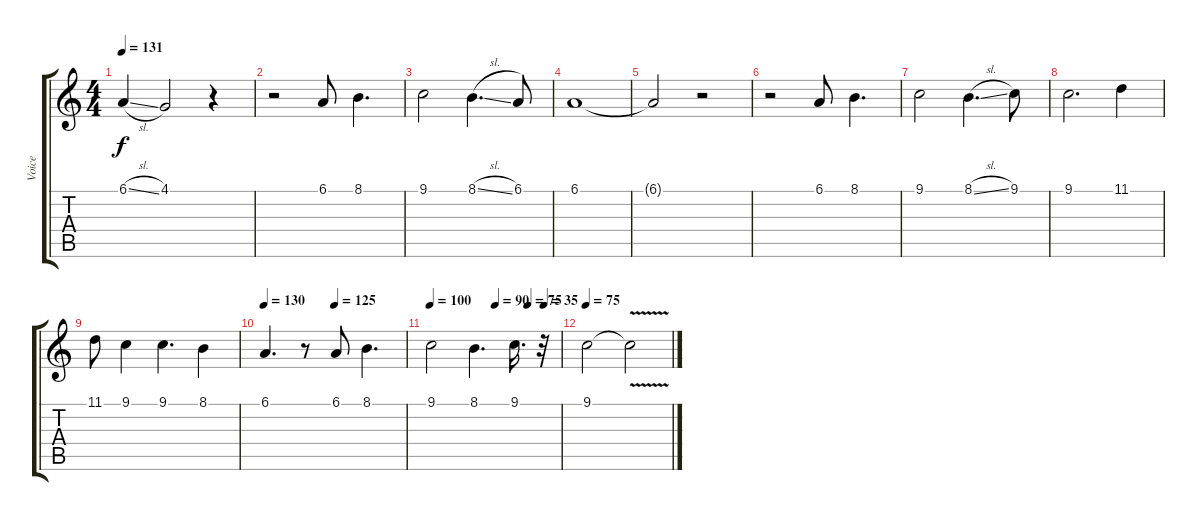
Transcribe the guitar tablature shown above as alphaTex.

\track ("Voice" "Voice") {instrument clarinet}
\staff {score tabs}
\tuning (Eb4 Bb3 Gb3 Db3 Ab2 Eb2) {hide}
\ts (4 4)
\tempo 131
\clef g2
\ks c
6.1{sl t}.4{dy f} 4.1.2 r.4 |
r.2 6.1.8 8.1.4{d} |
9.1.2 8.1{sl}.4{d} 6.1.8 |
6.1.1 |
6.1{t}.2 r.2 |
r.2 6.1.8 8.1.4{d} |
9.1.2 8.1{sl}.4{d} 9.1.8 |
9.1.2{d} 11.1.4 |
11.1.8 9.1.4 9.1.4{d} 8.1.4 |
\tempo 130
\tempo (125 0.5)
6.1.4{d} r.8 6.1.8 8.1.4{d} |
\tempo 100
\tempo (90 0.5)
\tempo (75 0.75)
\tempo (35 0.875)
9.1.2 8.1.4{d} 9.1.16{d} r.32 |
\tempo 75
9.1.2 9.1{v t}.2
